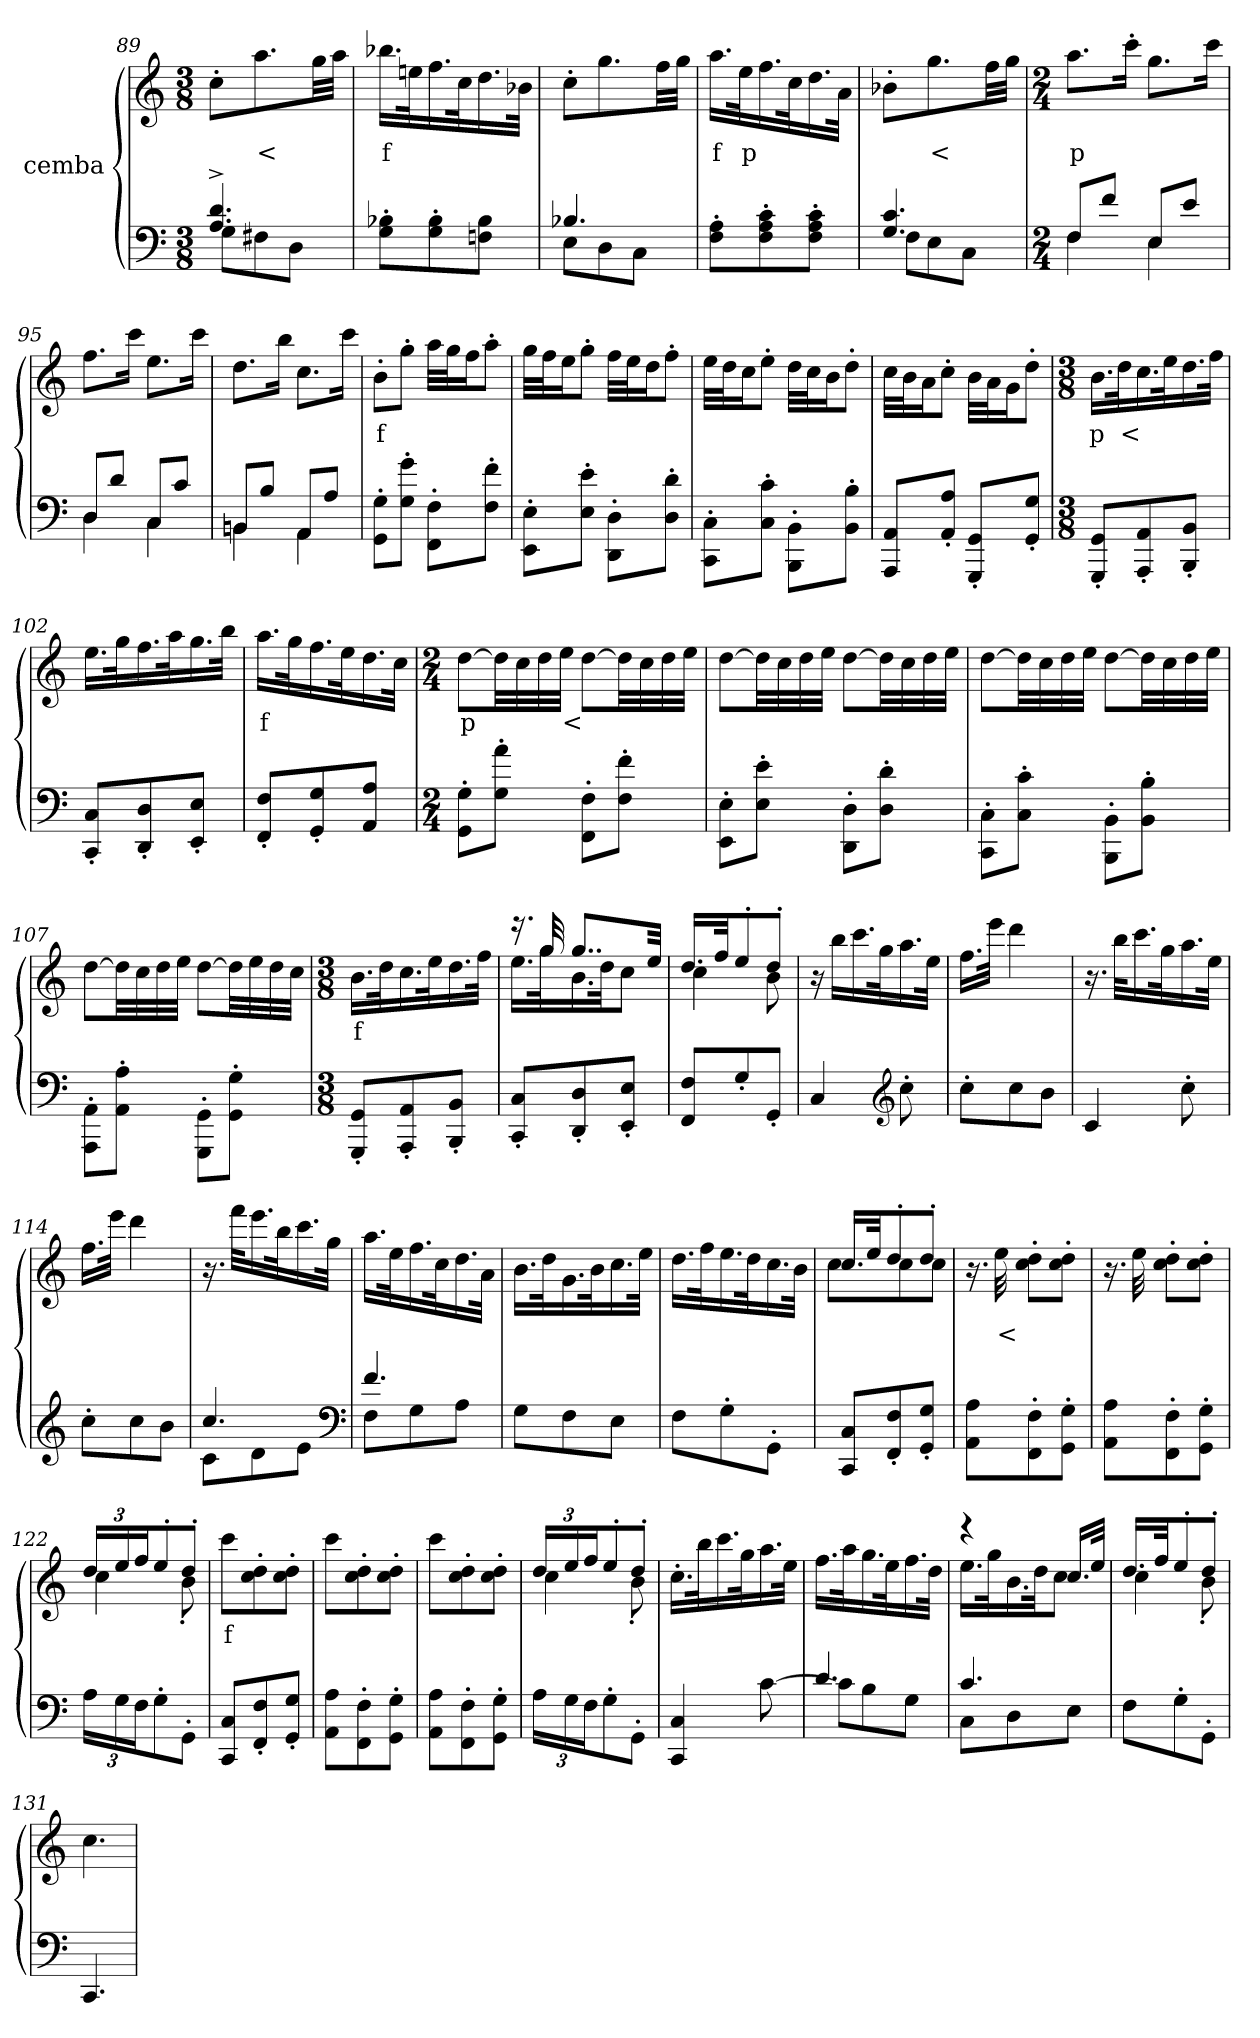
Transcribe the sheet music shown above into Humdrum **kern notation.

**kern	**kern	**text
*part2	*part1	*part1
*staff2	*staff1	*staff1
*I"cemba	*I"cemba	*
*clefF4	*clefG2	*
*k[]	*k[]	*
*C:	*C:	*
*M3/8	*M3/8	*
=89	=89	=89
*^	*	*
4.A/^> 4.d/^>	8G\L	8cc'>\L	.
.	8F#X\	8.aa\	<
.	8D\J	.	.
.	.	32gg\LL	.
.	.	32aa\JJJ	.
*v	*v	*	*
=90	=90	=90
8G\'> 8B-X\'>L	16.bb-X\LL	f
.	32een\	.
8G\'> 8B-\'>	16.ff\	.
.	32cc\	.
8Fn\ 8B-\J	16.dd\	.
.	32b-\JJk	.
=91	=91	=91
*^	*	*
4.B-X/	8E\L	8cc'>\L	.
.	8D\	8.gg\	.
.	8C\J	.	.
.	.	32ff\LL	.
.	.	32gg\JJJ	.
*v	*v	*	*
=92	=92	=92
8F\'> 8A\'>L	16.aa\LL	f
.	32ee\	p
8F\'> 8A\'> 8c\'>	16.ff\	.
.	32cc\	.
8F\'> 8A\'> 8c\'>J	16.dd\	.
.	32a\JJk	.
=93	=93	=93
*^	*	*
4.G/ 4.c/	8F\L	8b-X'>\L	.
.	8E\	8.gg\	<
.	8C\J	.	.
.	.	32ff\LL	.
.	.	32gg\JJJ	.
=94	=94	=94	=94
*M2/4	*	*M2/4	*
8F/L	4F\	8.aa\L	p
8f/J	.	.	.
.	.	16ccc'>\Jk	.
8E/L	4E\	8.gg\L	.
8e/J	.	.	.
.	.	16ccc\Jk	.
=95	=95	=95	=95
8D/L	4D\	8.ff\L	.
8d/J	.	.	.
.	.	16ccc\Jk	.
8C/L	4C\	8.ee\L	.
8c/J	.	.	.
.	.	16ccc\Jk	.
=96	=96	=96	=96
8BBn/L	4BBn\	8.dd\L	.
8B/J	.	.	.
.	.	16bb\Jk	.
8AA/L	4AA\	8.cc\L	.
8A/J	.	.	.
.	.	16ccc\Jk	.
*v	*v	*	*
=97	=97	=97
8GG\'> 8G\'>L	8b'>\L	f
8G\'> 8g\'>J	8gg'>\J	.
8FF\'> 8F\'>L	32aa\LLL	.
.	32gg\J	.
.	16ff\J	.
8F\'> 8f\'>J	8aa'>\J	.
=98	=98	=98
8EE\'> 8E\'>L	32gg\LLL	.
.	32ff\J	.
.	16ee\J	.
8E\'> 8e\'>J	8gg'>\J	.
8DD\'> 8D\'>L	32ff\LLL	.
.	32ee\J	.
.	16dd\J	.
8D\'> 8d\'>J	8ff'>\J	.
=99	=99	=99
8CC\'> 8C\'>L	32ee\LLL	.
.	32dd\J	.
.	16cc\J	.
8C\'> 8c\'>J	8ee'>\J	.
8BBB\'> 8BB\'>L	32dd\LLL	.
.	32cc\J	.
.	16b\J	.
8BB\'> 8B\'>J	8dd'>\J	.
=100	=100	=100
8AAA/ 8AA/L	32cc\LLL	.
.	32b\J	.
.	16a\J	.
8AA/'> 8A/'>J	8cc'>\J	.
8GGG/'> 8GG/'>L	32b\LLL	.
.	32a\J	.
.	16g\J	.
8GG/'> 8G/'>J	8dd'>\J	.
=101	=101	=101
*M3/8	*M3/8	*
8GGG/'> 8GG/'>L	16.b\LL	p
.	32dd\	<
8AAA/'> 8AA/'>	16.cc\	.
.	32ee\	.
8BBB/'> 8BB/'>J	16.dd\	.
.	32ff\JJk	.
=102	=102	=102
8CC/'> 8C/'>L	16.ee\LL	.
.	32gg\	.
8DD/'> 8D/'>	16.ff\	.
.	32aa\	.
8EE/'> 8E/'>J	16.gg\	.
.	32bb\JJk	.
=103	=103	=103
8FF/'> 8F/'>L	16.aa\LL	f
.	32gg\	.
8GG/'> 8G/'>	16.ff\	.
.	32ee\	.
8AA/ 8A/J	16.dd\	.
.	32cc\JJk	.
=104	=104	=104
*M2/4	*M2/4	*
8GG\'> 8G\'>L	[8dd\L	p
8G\'> 8a\'>J	32dd\LL]	.
.	32cc\	.
.	32dd\	.
.	32ee\JJJ	<
8FF\'> 8F\'>L	[8dd\L	.
8F\'> 8f\'>J	32dd\LL]	.
.	32cc\	.
.	32dd\	.
.	32ee\JJJ	.
=105	=105	=105
8EE\'> 8E\'>L	[8dd\L	.
8E\'> 8e\'>J	32dd\LL]	.
.	32cc\	.
.	32dd\	.
.	32ee\JJJ	.
8DD\'> 8D\'>L	[8dd\L	.
8D\'> 8d\'>J	32dd\LL]	.
.	32cc\	.
.	32dd\	.
.	32ee\JJJ	.
=106	=106	=106
8CC\'> 8C\'>L	[8dd\L	.
8C\'> 8c\'>J	32dd\LL]	.
.	32cc\	.
.	32dd\	.
.	32ee\JJJ	.
8BBB\'> 8BB\'>L	[8dd\L	.
8BB\'> 8B\'>J	32dd\LL]	.
.	32cc\	.
.	32dd\	.
.	32ee\JJJ	.
=107	=107	=107
8AAA\'> 8AA\'>L	[8dd\L	.
8AA\'> 8A\'>J	32dd\LL]	.
.	32cc\	.
.	32dd\	.
.	32ee\JJJ	.
8GGG\'> 8GG\'>L	[8dd\L	.
8GG\'> 8G\'>J	32dd\LL]	.
.	32ee\	.
.	32dd\	.
.	32cc\JJJ	.
=108	=108	=108
*M3/8	*M3/8	*
8GGG/'> 8GG/'>L	16.b\LL	f
.	32dd\	.
8AAA/'> 8AA/'>	16.cc\	.
.	32ee\	.
8BBB/'> 8BB/'>J	16.dd\	.
.	32ff\JJk	.
=109	=109	=109
*	*^	*
8CC/'> 8C/'>L	16.r	16.ee\LL	.
.	32gg/	32gg\	.
8DD/'> 8D/'>	8..gg/L	16.b\	.
.	.	32dd\Jk	.
8EE/'> 8E/'>J	.	8cc\J	.
.	32ee/Jkk	.	.
=110	=110	=110	=110
8FF/ 8F/L	16.dd/LL	4cc\	.
.	32ff/Jk	.	.
8G'>/	8ee'>/	.	.
8GG'>/J	8dd'>/J	8b\	.
*	*v	*v	*
=111	=111	=111
4C/	16r	.
.	16bb\LL	.
.	16.ccc\	.
.	32gg\	.
*clefG2	*	*
8cc'>\	16.aa\	.
.	32ee\JJk	.
=112	=112	=112
8cc'>\L	16.ff\LL	.
.	32eee\JJk	.
8cc\	4ddd\	.
8b\J	.	.
=113	=113	=113
4c/	16.r	.
.	32bb\KLL	.
.	16.ccc\	.
.	32gg\	.
8cc'>\	16.aa\	.
.	32ee\JJk	.
=114	=114	=114
8cc'>\L	16.ff\LL	.
.	32eee\JJk	.
8cc\	4ddd\	.
8b\J	.	.
=115	=115	=115
*^	*	*
4.cc/	8c\L	16.r	.
.	.	32fff\KLL	.
.	8d\	16.eee\	.
.	.	32bb\	.
.	8e\J	16.ccc\	.
.	.	32gg\JJk	.
*clefF4	*	*	*
=116	=116	=116	=116
4.f/	8F\L	16.aa\LL	.
.	.	32ee\	.
.	8G\	16.ff\	.
.	.	32cc\	.
.	8A\J	16.dd\	.
.	.	32a\JJk	.
*v	*v	*	*
=117	=117	=117
8G\L	16.b\LL	.
.	32dd\	.
8F\	16.g\	.
.	32b\	.
8E\J	16.cc\	.
.	32ee\JJk	.
=118	=118	=118
8F\L	16.dd\LL	.
.	32ff\	.
8G'>\	16.ee\	.
.	32dd\	.
8GG'>\J	16.cc\	.
.	32b\JJk	.
=119	=119	=119
*	*^	*
8CC/ 8C/L	16.cc/LL	8cc\L	.
.	32ee/Jk	.	.
8FF/'> 8F/'>	8dd'>/	8cc\	.
8GG/'> 8G/'>J	8dd'>/J	8cc\J	.
*	*v	*v	*
=120	=120	=120
8AA\ 8A\L	16.r	.
.	32ee\	<
8FF\'> 8F\'>	8cc\'> 8dd\'>L	.
8GG\'> 8G\'>J	8cc\'> 8dd\'>J	.
=121	=121	=121
8AA\ 8A\L	16.r	.
.	32ee\	.
8FF\'> 8F\'>	8cc\'> 8dd\'>L	.
8GG\'> 8G\'>J	8cc\'> 8dd\'>J	.
=122	=122	=122
*	*^	*
24A\LL	24dd/LL	4cc\	.
24G\	24ee/	.	.
24F\J	24ff/J	.	.
8G'>\	8ee'>/	.	.
8GG'>\J	8dd'>/J	8b'>\	.
*	*v	*v	*
=123	=123	=123
8CC/ 8C/L	8ccc\L	f
8FF/'> 8F/'>	8cc\'> 8dd\'>	.
8GG/'> 8G/'>J	8cc\'> 8dd\'>J	.
=124	=124	=124
8AA\ 8A\L	8ccc\L	.
8FF\'> 8F\'>	8cc\'> 8dd\'>	.
8GG\'> 8G\'>J	8cc\'> 8dd\'>J	.
=125	=125	=125
8AA\ 8A\L	8ccc\L	.
8FF\'> 8F\'>	8cc\'> 8dd\'>	.
8GG\'> 8G\'>J	8cc\'> 8dd\'>J	.
=126	=126	=126
*	*^	*
24A\LL	24dd/LL	4cc\	.
24G\	24ee/	.	.
24F\J	24ff/J	.	.
8G'>\	8ee'>/	.	.
8GG'>\J	8dd'>/J	8b'>\	.
*	*v	*v	*
=127	=127	=127
4CC/ 4C/	16.cc'>\LL	.
.	32bb\	.
.	16.ccc\	.
.	32gg\	.
[8c\	16.aa\	.
.	32ee\JJk	.
=128	=128	=128
*^	*	*
4.d/	8c\L]	16.ff\LL	.
.	.	32aa\	.
.	8B\	16.gg\	.
.	.	32ee\	.
.	8G\J	16.ff\	.
.	.	32dd\JJk	.
=129	=129	=129	=129
*	*	*^	*
4.c/	8C\L	4r	16.ee\LL	.
.	.	.	32gg\	.
.	8D\	.	16.b\	.
.	.	.	32dd\Jk	.
.	8E\J	16.cc/LL	8cc\J	.
.	.	32ee/JJk	.	.
*v	*v	*	*	*
=130	=130	=130	=130
8F\L	16.dd/LL	4cc\	.
.	32ff/Jk	.	.
8G'>\	8ee'>/	.	.
8GG'>\J	8dd'>/J	8b'>\	.
*	*v	*v	*
=131	=131	=131
4.CC/	4.cc\	.
=	=	=
*-	*-	*-
